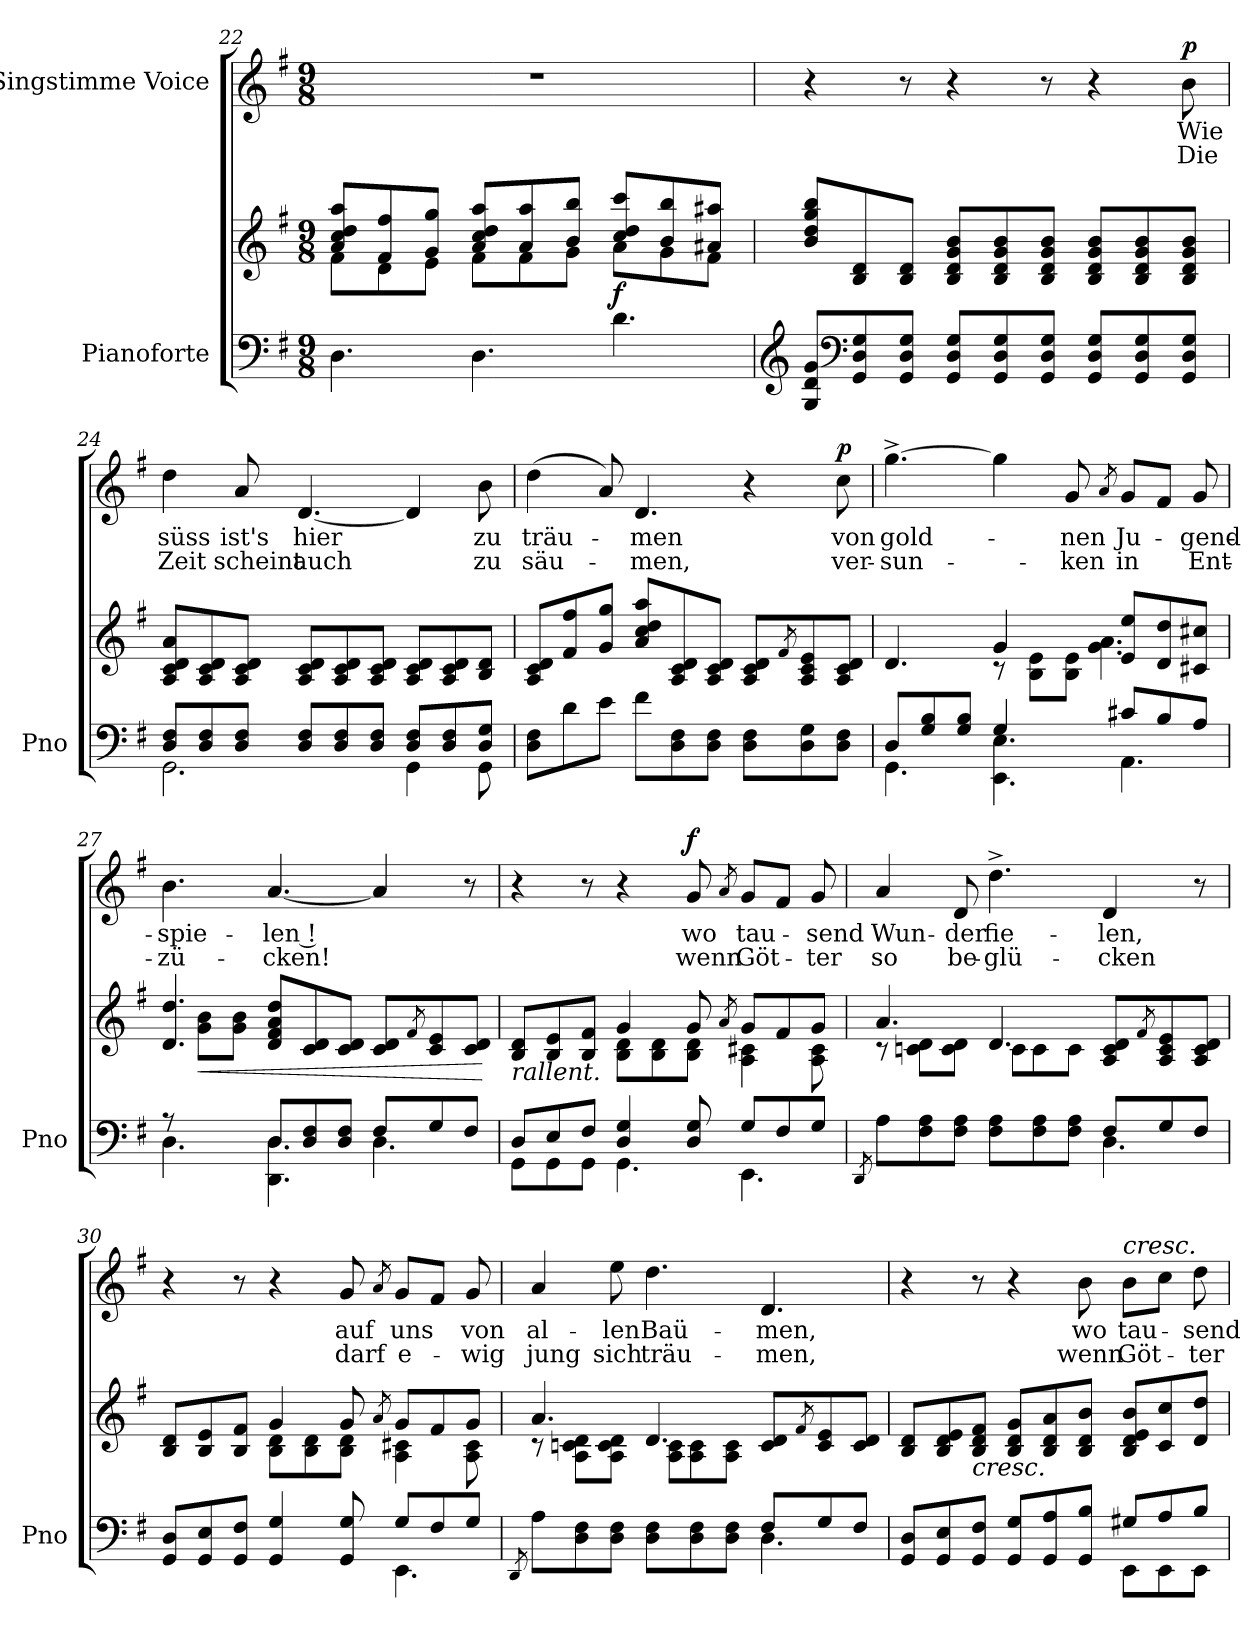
**kern	**kern	**dynam	**kern	**text	**text	**dynam
*part2	*part2	*part2	*part1	*part1	*part1	*part1
*staff3	*staff2	*staff2/3	*staff1	*staff1	*staff1	*staff1
*I"Pianoforte	*	*	*I"Singstimme Voice	*	*	*
*I'Pno	*	*	*	*	*	*
!!LO:PB:g=z
*clefF4	*clefG2	*	*clefG2	*	*	*
*k[f#]	*k[f#]	*	*k[f#]	*	*	*
*M9/8	*M9/8	*	*M9/8	*	*	*
=22	=22	=22	=22	=22	=22	=22
*	*^	*	*	*	*	*
4.D\	8a/ 8cc/ 8dd/ 8aa/L	8f#\L	.	8%9r	.	.	.
.	8f#/ 8ff#/	8d\	.	.	.	.	.
.	8g/ 8gg/J	8e\J	.	.	.	.	.
4.D\	8a/ 8cc/ 8dd/ 8aa/L	8f#\L	.	.	.	.	.
.	8a/ 8aa/	8f#\	.	.	.	.	.
.	8b/ 8bb/J	8g\J	.	.	.	.	.
!	!	!	!LO:DY:b	!	!	!	!
4.d\	8cc/ 8dd/ 8ccc/L	8a\L	f	.	.	.	.
.	8b/ 8bb/	8g\	.	.	.	.	.
.	8a#X/ 8aa#X/J	8f#\J	.	.	.	.	.
*	*v	*v	*	*	*	*	*
=23	=23	=23	=23	=23	=23	=23
*clefG2	*	*	*	*	*	*
8G/ 8d/ 8g/L	8b/ 8dd/ 8gg/ 8bb/L	.	4r	.	.	.
*clefF4	*	*	*	*	*	*
8GG/ 8D/ 8G/	8B/ 8d/	.	.	.	.	.
8GG/ 8D/ 8G/J	8B/ 8d/J	.	8r	.	.	.
8GG/ 8D/ 8G/L	8B/ 8d/ 8g/ 8b/L	.	4r	.	.	.
8GG/ 8D/ 8G/	8B/ 8d/ 8g/ 8b/	.	.	.	.	.
8GG/ 8D/ 8G/J	8B/ 8d/ 8g/ 8b/J	.	8r	.	.	.
8GG/ 8D/ 8G/L	8B/ 8d/ 8g/ 8b/L	.	4r	.	.	.
8GG/ 8D/ 8G/	8B/ 8d/ 8g/ 8b/	.	.	.	.	.
!	!	!	!	!LO:LY:b	!LO:LY:b	!LO:DY:a
8GG/ 8D/ 8G/J	8B/ 8d/ 8g/ 8b/J	.	8b\	Wie	Die	p
=24	=24	=24	=24	=24	=24	=24
*^	*	*	*	*	*	*
!	!	!	!	!	!LO:LY:b	!LO:LY:b	!
8D/ 8F#/L	2.GG\	8A/ 8c/ 8d/ 8a/L	.	4dd\	süss	Zeit	.
8D/ 8F#/	.	8A/ 8c/ 8d/	.	.	.	.	.
!	!	!	!	!	!LO:LY:b	!LO:LY:b	!
8D/ 8F#/J	.	8A/ 8c/ 8d/J	.	8a/	ist's	scheint	.
!	!	!	!	!	!LO:LY:b	!LO:LY:b	!
8D/ 8F#/L	.	8A/ 8c/ 8d/L	.	[4.d/	hier	auch	.
8D/ 8F#/	.	8A/ 8c/ 8d/	.	.	.	.	.
8D/ 8F#/J	.	8A/ 8c/ 8d/J	.	.	.	.	.
8D/ 8F#/L	4GG\	8A/ 8c/ 8d/L	.	4d/]	.	.	.
8D/ 8F#/	.	8A/ 8c/ 8d/	.	.	.	.	.
!	!	!	!	!	!LO:LY:b	!LO:LY:b	!
8D/ 8G/J	8GG\	8B/ 8d/J	.	8b\	zu	zu	.
!!LO:LB:g=z
=25	=25	=25	=25	=25	=25	=25	=25
!	!	!	!	!	!LO:LY:b	!LO:LY:b	!
*v	*v	*	*	*	*	*	*
8D\ 8F#\L	8A/ 8c/ 8d/L	.	(>4dd\	träu-	säu-	.
8d\	8f#/ 8ff#/	.	.	.	.	.
8e\J	8g/ 8gg/J	.	8a/)	.	.	.
!	!	!	!	!LO:LY:b	!LO:LY:b	!
8f#\L	8a/ 8cc/ 8dd/ 8aa/L	.	4.d/	-men	-men,	.
8D\ 8F#\	8A/ 8c/ 8d/	.	.	.	.	.
8D\ 8F#\J	8A/ 8c/ 8d/J	.	.	.	.	.
8D\ 8F#\L	8A/ 8c/ 8d/L	.	4r	.	.	.
.	8qf#/	.	.	.	.	.
8D\ 8G\	8A/ 8c/ 8e/	.	.	.	.	.
!	!	!	!	!LO:LY:b	!LO:LY:b	!LO:DY:a
8D\ 8F#\J	8A/ 8c/ 8d/J	.	8cc\	von	ver-	p
=26	=26	=26	=26	=26	=26	=26
*^	*^	*	*	*	*	*
!	!	!	!	!	!	!LO:LY:b	!LO:LY:b	!
8D/L	4.GG\	4.d/	4.ryy	.	[4.gg^\	gold-	-sun-	.
8G/ 8B/	.	.	.	.	.	.	.	.
8G/ 8B/J	.	.	.	.	.	.	.	.
4G/	4.EE\ 4.E\	4g/	8r	.	4gg\]	.	.	.
.	.	.	8B\ 8e\L	.	.	.	.	.
!	!	!	!	!	!	!LO:LY:b	!LO:LY:b	!
8ryy	.	8ryy	8B\ 8e\J	.	8g/	-nen	-ken	.
.	.	.	.	.	8qa/	.	.	.
!	!	!	!	!	!	!LO:LY:b	!LO:LY:b	!
8c#X/L	4.AA\	8e/ 8ee/L	4.g\ 4.a\	.	8g/L	Ju-	in	.
8B/	.	8d/ 8dd/	.	.	8f#/J	.	.	.
!	!	!	!	!	!	!LO:LY:b	!LO:LY:b	!
8A/J	.	8c#X/ 8cc#X/J	.	.	8g/	-gend-	Ent-	.
=27	=27	=27	=27	=27	=27	=27	=27	=27
!	!	!	!	!	!	!LO:LY:b	!LO:LY:b	!
8r	4.D\	4.d/ 4.dd/	8ryy	.	4.b\	-spie-	-zü-	.
!	!	!	!	!LO:HP:b	!	!	!	!
4ryy	.	.	8g\ 8b\L	<	.	.	.	.
.	.	.	8g\ 8b\J	.	.	.	.	.
!	!	!	!	!	!	!LO:LY:b	!LO:LY:b	!
8D/L	4.DD\ 4.D\	8d/ 8f#/ 8a/ 8dd/L	2.ryy	.	[4.a/	-len !	-cken!	.
8D/ 8F#/	.	8c/ 8d/	.	.	.	.	.	.
8D/ 8F#/J	.	8c/ 8d/J	.	.	.	.	.	.
8F#/L	4.D\	8c/ 8d/L	.	.	4a/]	.	.	.
.	.	8qf#/	.	.	.	.	.	.
8G/	.	8c/ 8e/	.	.	.	.	.	.
8F#/J	.	8c/ 8d/J	.	.	8r	.	.	.
*v	*v	*	*	*	*	*	*	*
*	*v	*v	*	*	*	*	*
.	.	[	.	.	.	.
!!LO:LB:g=z
=28	=28	=28	=28	=28	=28	=28
*^	*^	*	*	*	*	*
!	!	!LO:TX:b:i:t=rallent.	!	!	!	!	!	!
8D/L	8GG\L	8B/ 8d/L	4.ryy	.	4r	.	.	.
8E/	8GG\	8B/ 8e/	.	.	.	.	.	.
8F#/J	8GG\J	8B/ 8f#/J	.	.	8r	.	.	.
4D/ 4G/	4.GG\	4g/	8B\ 8d\L	.	4r	.	.	.
.	.	.	8B\ 8d\	.	.	.	.	.
!	!	!	!	!	!	!LO:LY:b	!LO:LY:b	!LO:DY:a
8D/ 8G/	.	8g/	8B\ 8d\J	.	8g/	wo	wenn	f
.	.	8qa/	.	.	8qa/	.	.	.
!	!	!	!	!	!	!LO:LY:b	!LO:LY:b	!
8G/L	4.EE\	8g/L	4A\ 4c#X\	.	8g/L	tau-	Göt-	.
8F#/	.	8f#/	.	.	8f#/J	.	.	.
!	!	!	!	!	!	!LO:LY:b	!LO:LY:b	!
8G/J	.	8g/J	8A\ 8c#\	.	8g/	-send	-ter	.
=29	=29	=29	=29	=29	=29	=29	=29	=29
8qDD/	.	.	.	.	.	.	.	.
!	!	!	!	!	!	!LO:LY:b	!LO:LY:b	!
8A\L	2.ryy	4.a/	8r	.	4a/	Wun-	so	.
8F#\ 8A\	.	.	8cn\ 8d\L	.	.	.	.	.
!	!	!	!	!	!	!LO:LY:b	!LO:LY:b	!
8F#\ 8A\J	.	.	8c\ 8d\J	.	8d/	-der	be-	.
!	!	!	!	!	!	!LO:LY:b	!LO:LY:b	!
8F#\ 8A\L	.	4.d/	8c\L	.	4.dd^\	fie-	-glü-	.
8F#\ 8A\	.	.	8c\	.	.	.	.	.
8F#\ 8A\J	.	.	8c\J	.	.	.	.	.
!	!	!	!	!	!	!LO:LY:b	!LO:LY:b	!
8F#/L	4.D\	8A/ 8c/ 8d/L	4.ryy	.	4d/	-len,	-cken	.
.	.	8qf#/	.	.	.	.	.	.
8G/	.	8A/ 8c/ 8e/	.	.	.	.	.	.
8F#/J	.	8A/ 8c/ 8d/J	.	.	8r	.	.	.
=30	=30	=30	=30	=30	=30	=30	=30	=30
8GG/ 8D/L	2.ryy	8B/ 8d/L	4.ryy	.	4r	.	.	.
8GG/ 8E/	.	8B/ 8e/	.	.	.	.	.	.
8GG/ 8F#/J	.	8B/ 8f#/J	.	.	8r	.	.	.
4GG/ 4G/	.	4g/	8B\ 8d\L	.	4r	.	.	.
.	.	.	8B\ 8d\	.	.	.	.	.
!	!	!	!	!	!	!LO:LY:b	!LO:LY:b	!
8GG/ 8G/	.	8g/	8B\ 8d\J	.	8g/	auf	darf	.
.	.	8qa/	.	.	8qa/	.	.	.
!	!	!	!	!	!	!LO:LY:b	!LO:LY:b	!
8G/L	4.EE\	8g/L	4A\ 4c#X\	.	8g/L	uns	e-	.
8F#/	.	8f#/	.	.	8f#/J	.	.	.
!	!	!	!	!	!	!LO:LY:b	!LO:LY:b	!
8G/J	.	8g/J	8A\ 8c#\	.	8g/	von	-wig	.
!!LO:LB:g=z
=31	=31	=31	=31	=31	=31	=31	=31	=31
8qDD/	.	.	.	.	.	.	.	.
!	!	!	!	!	!	!LO:LY:b	!LO:LY:b	!
8A\L	2.ryy	4.a/	8r	.	4a/	al-	jung	.
8D\ 8F#\	.	.	8A\ 8cn\ 8d\L	.	.	.	.	.
!	!	!	!	!	!	!LO:LY:b	!LO:LY:b	!
8D\ 8F#\J	.	.	8A\ 8c\ 8d\J	.	8ee\	-len	sich	.
!	!	!	!	!	!	!LO:LY:b	!LO:LY:b	!
8D\ 8F#\L	.	4.d/	8A\ 8c\L	.	4.dd\	Baü-	träu-	.
8D\ 8F#\	.	.	8A\ 8c\	.	.	.	.	.
8D\ 8F#\J	.	.	8A\ 8c\J	.	.	.	.	.
!	!	!	!	!	!	!LO:LY:b	!LO:LY:b	!
8F#/L	4.D\	8c/ 8d/L	4.ryy	.	4.d/	-men,	-men,	.
.	.	8qf#/	.	.	.	.	.	.
8G/	.	8c/ 8e/	.	.	.	.	.	.
8F#/J	.	8c/ 8d/J	.	.	.	.	.	.
*	*	*v	*v	*	*	*	*	*
=32	=32	=32	=32	=32	=32	=32	=32
8GG/ 8D/L	2.ryy	8B/ 8d/L	.	4r	.	.	.
8GG/ 8E/	.	8B/ 8d/ 8e/	.	.	.	.	.
!	!	!LO:TX:b:i:t=cresc.	!	!	!	!	!
8GG/ 8F#/J	.	8B/ 8d/ 8f#/J	.	8r	.	.	.
8GG/ 8G/L	.	8B/ 8d/ 8g/L	.	4r	.	.	.
8GG/ 8A/	.	8B/ 8d/ 8a/	.	.	.	.	.
!	!	!	!	!	!LO:LY:b	!LO:LY:b	!
8GG/ 8B/J	.	8B/ 8d/ 8b/J	.	8b\	wo	wenn	.
!	!	!	!	!LO:TX:a:i:t=cresc.	!	!	!
!	!	!	!	!	!LO:LY:b	!LO:LY:b	!
8G#X/L	8EE\L	8B/ 8d/ 8e/ 8b/L	.	8b\L	tau-	Göt-	.
8A/	8EE\	8c/ 8cc/	.	8cc\J	.	.	.
!	!	!	!	!	!LO:LY:b	!LO:LY:b	!
8B/J	8EE\J	8d/ 8dd/J	.	8dd\	-send	-ter	.
*v	*v	*	*	*	*	*	*
=	=	=	=	=	=	=
*-	*-	*-	*-	*-	*-	*-
